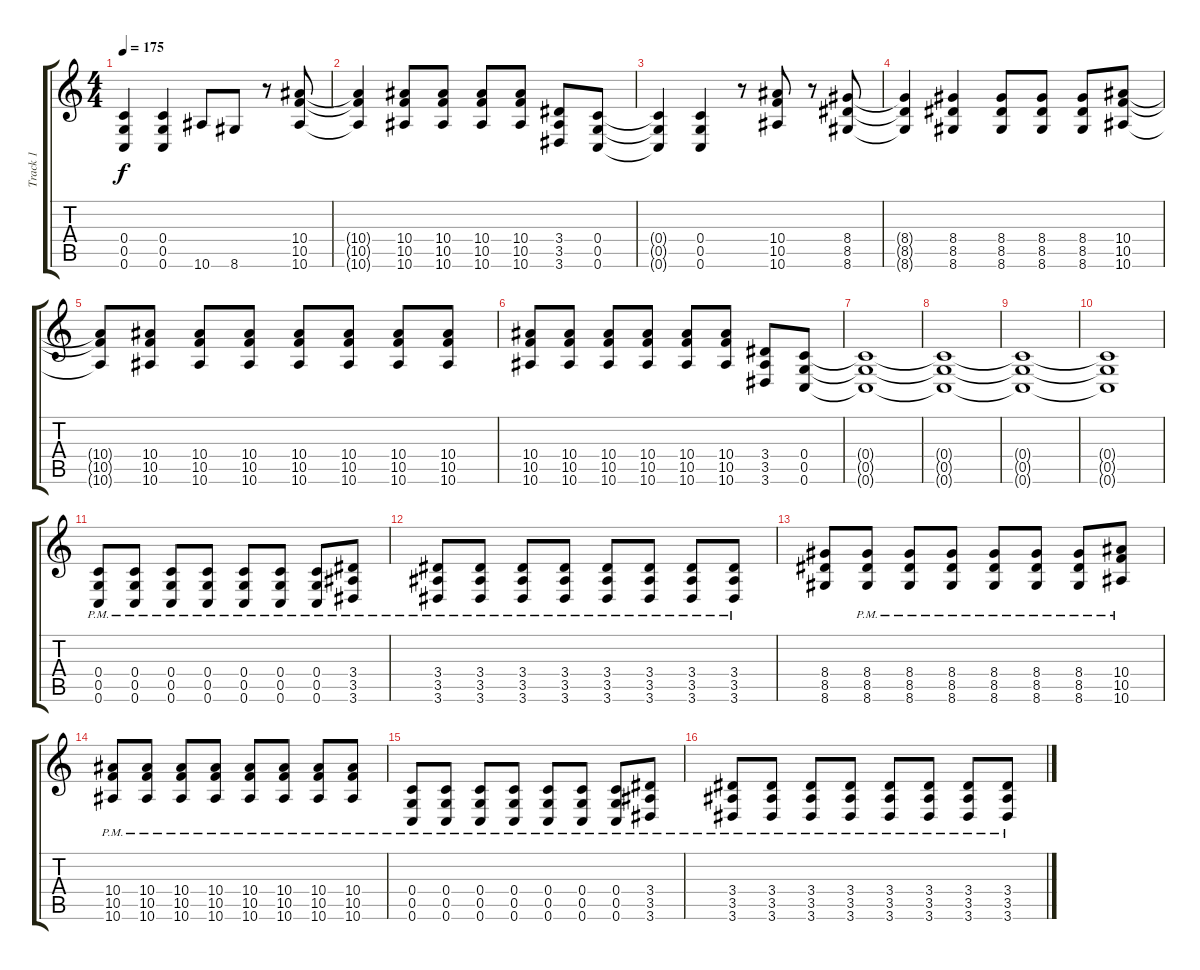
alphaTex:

\track ("Track 1" "Track 1") {instrument distortionguitar}
\staff {score tabs}
\tuning (D4 A3 F3 C3 G2 C2) {hide}
\ts (4 4)
\tempo 175
\clef g2
\ks c
(0.4{t} 0.5{t} 0.6{t}).4{dy f} (0.4 0.5 0.6).4 10.6.8 8.6.8 r.8 (10.4 10.5 10.6).8 |
(10.4{t} 10.5{t} 10.6{t}).4 (10.4 10.5 10.6).8 (10.4 10.5 10.6).8 (10.4 10.5 10.6).8 (10.4 10.5 10.6).8 (3.4 3.5 3.6).8 (0.4 0.5 0.6).8 |
(0.4{t} 0.5{t} 0.6{t}).4 (0.4 0.5 0.6).4 r.8 (10.4 10.5 10.6).8 r.8 (8.4 8.5 8.6).8 |
(8.4{t} 8.5{t} 8.6{t}).4 (8.4 8.5 8.6).4 (8.4 8.5 8.6).8 (8.4 8.5 8.6).8 (8.4 8.5 8.6).8 (10.4 10.5 10.6).8 |
(10.4{t} 10.5{t} 10.6{t}).8 (10.4 10.5 10.6).8 (10.4 10.5 10.6).8 (10.4 10.5 10.6).8 (10.4 10.5 10.6).8 (10.4 10.5 10.6).8 (10.4 10.5 10.6).8 (10.4 10.5 10.6).8 |
(10.4 10.5 10.6).8 (10.4 10.5 10.6).8 (10.4 10.5 10.6).8 (10.4 10.5 10.6).8 (10.4 10.5 10.6).8 (10.4 10.5 10.6).8 (3.4 3.5 3.6).8 (0.4 0.5 0.6).8 |
(0.4{t} 0.5{t} 0.6{t}).1 |
(0.4{t} 0.5{t} 0.6{t}).1 |
(0.4{t} 0.5{t} 0.6{t}).1 |
(0.4{t} 0.5{t} 0.6{t}).1 |
(0.4{pm} 0.5{pm} 0.6{pm}).8{instrument electricguitarmuted} (0.4{pm} 0.5{pm} 0.6{pm}).8 (0.4{pm} 0.5{pm} 0.6{pm}).8 (0.4{pm} 0.5{pm} 0.6{pm}).8 (0.4{pm} 0.5{pm} 0.6{pm}).8 (0.4{pm} 0.5{pm} 0.6{pm}).8 (0.4{pm} 0.5{pm} 0.6{pm}).8 (3.4{pm} 3.5{pm} 3.6{pm}).8 |
(3.4{pm} 3.5 3.6{pm}).8 (3.4{pm} 3.5{pm} 3.6{pm}).8 (3.4{pm} 3.5{pm} 3.6{pm}).8 (3.4{pm} 3.5{pm} 3.6{pm}).8 (3.4{pm} 3.5{pm} 3.6{pm}).8 (3.4{pm} 3.5{pm} 3.6{pm}).8 (3.4{pm} 3.5{pm} 3.6{pm}).8 (3.4{pm} 3.5 3.6{pm}).8 |
(8.4 8.5 8.6).8 (8.4{pm} 8.5{pm} 8.6{pm}).8 (8.4{pm} 8.5{pm} 8.6{pm}).8 (8.4{pm} 8.5{pm} 8.6{pm}).8 (8.4{pm} 8.5{pm} 8.6{pm}).8 (8.4{pm} 8.5{pm} 8.6{pm}).8 (8.4{pm} 8.5{pm} 8.6{pm}).8 (10.4{pm} 10.5{pm} 10.6{pm}).8 |
(10.4{pm} 10.5{pm} 10.6{pm}).8 (10.4{pm} 10.5{pm} 10.6{pm}).8 (10.4{pm} 10.5{pm} 10.6{pm}).8 (10.4{pm} 10.5{pm} 10.6{pm}).8 (10.4{pm} 10.5{pm} 10.6{pm}).8 (10.4{pm} 10.5{pm} 10.6{pm}).8 (10.4{pm} 10.5{pm} 10.6{pm}).8 (10.4{pm} 10.5{pm} 10.6{pm}).8 |
(0.4{pm} 0.5{pm} 0.6{pm}).8{instrument electricguitarmuted} (0.4{pm} 0.5{pm} 0.6{pm}).8 (0.4{pm} 0.5{pm} 0.6{pm}).8 (0.4{pm} 0.5{pm} 0.6{pm}).8 (0.4{pm} 0.5{pm} 0.6{pm}).8 (0.4{pm} 0.5{pm} 0.6{pm}).8 (0.4{pm} 0.5{pm} 0.6{pm}).8 (3.4{pm} 3.5{pm} 3.6{pm}).8 |
(3.4{pm} 3.5 3.6{pm}).8 (3.4{pm} 3.5{pm} 3.6{pm}).8 (3.4{pm} 3.5{pm} 3.6{pm}).8 (3.4{pm} 3.5{pm} 3.6{pm}).8 (3.4{pm} 3.5{pm} 3.6{pm}).8 (3.4{pm} 3.5{pm} 3.6{pm}).8 (3.4{pm} 3.5{pm} 3.6{pm}).8 (3.4{pm} 3.5 3.6{pm}).8
